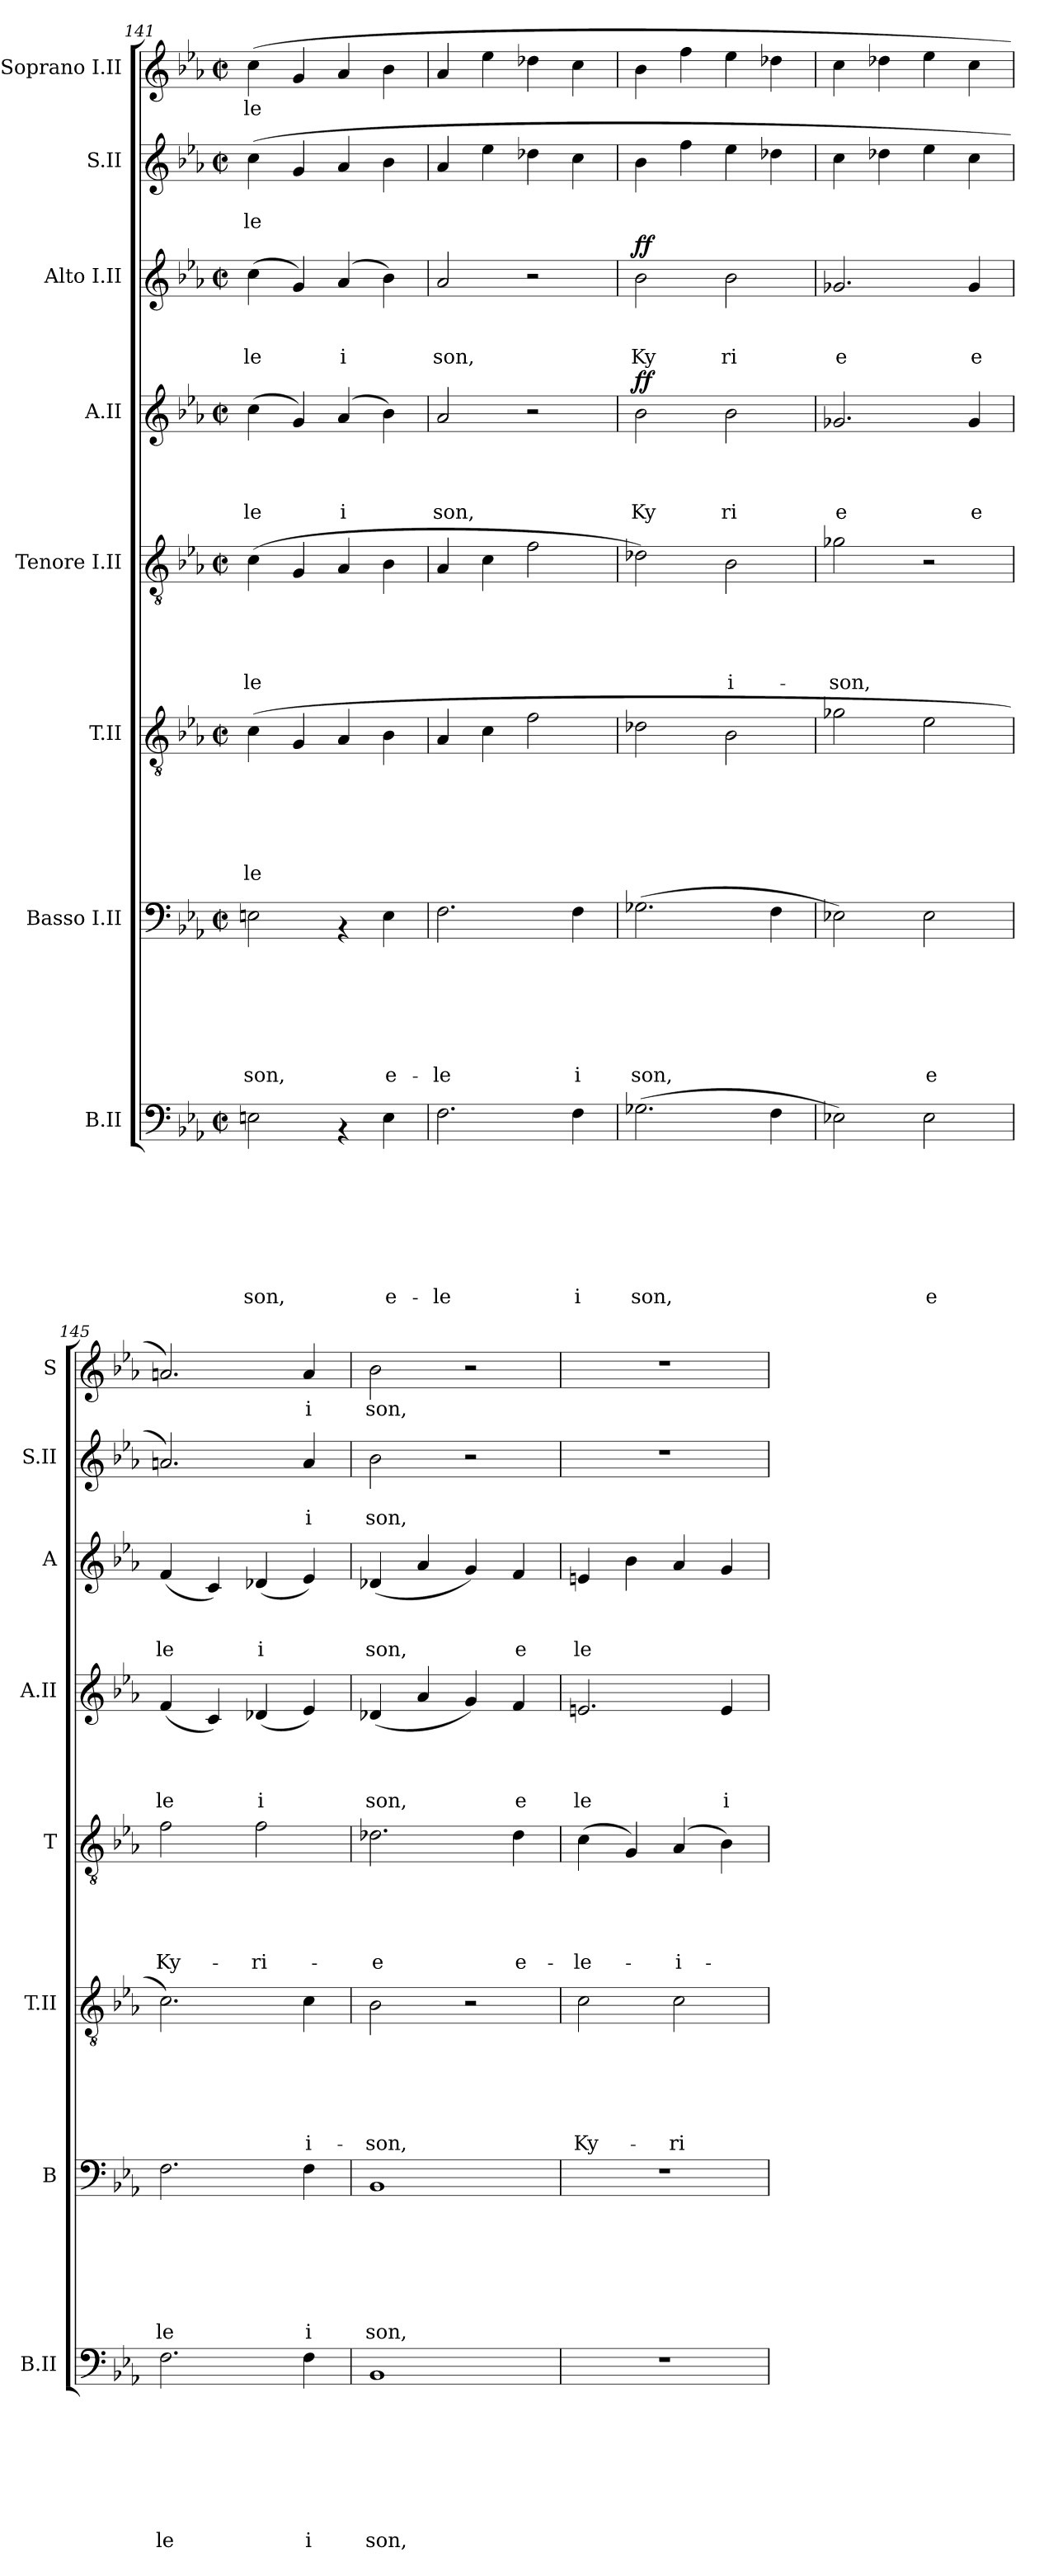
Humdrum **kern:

**kern	**text	**text	**text	**text	**text	**text	**text	**text	**kern	**text	**text	**text	**text	**text	**text	**text	**kern	**text	**text	**text	**text	**text	**text	**kern	**text	**text	**text	**text	**text	**kern	**text	**text	**text	**text	**dynam	**kern	**text	**text	**text	**dynam	**kern	**text	**text	**kern	**text
*part8	*part8	*part8	*part8	*part8	*part8	*part8	*part8	*part8	*part7	*part7	*part7	*part7	*part7	*part7	*part7	*part7	*part6	*part6	*part6	*part6	*part6	*part6	*part6	*part5	*part5	*part5	*part5	*part5	*part5	*part4	*part4	*part4	*part4	*part4	*part4	*part3	*part3	*part3	*part3	*part3	*part2	*part2	*part2	*part1	*part1
*staff8	*staff8	*staff8	*staff8	*staff8	*staff8	*staff8	*staff8	*staff8	*staff7	*staff7	*staff7	*staff7	*staff7	*staff7	*staff7	*staff7	*staff6	*staff6	*staff6	*staff6	*staff6	*staff6	*staff6	*staff5	*staff5	*staff5	*staff5	*staff5	*staff5	*staff4	*staff4	*staff4	*staff4	*staff4	*staff4	*staff3	*staff3	*staff3	*staff3	*staff3	*staff2	*staff2	*staff2	*staff1	*staff1
*I"B.II	*	*	*	*	*	*	*	*	*I"Basso I.II	*	*	*	*	*	*	*	*I"T.II	*	*	*	*	*	*	*I"Tenore I.II	*	*	*	*	*	*I"A.II	*	*	*	*	*	*I"Alto I.II	*	*	*	*	*I"S.II	*	*	*I"Soprano I.II	*
*I'B.II	*	*	*	*	*	*	*	*	*I'B	*	*	*	*	*	*	*	*I'T.II	*	*	*	*	*	*	*I'T	*	*	*	*	*	*I'A.II	*	*	*	*	*	*I'A	*	*	*	*	*I'S.II	*	*	*I'S	*
*clefF4	*	*	*	*	*	*	*	*	*clefF4	*	*	*	*	*	*	*	*clefGv2	*	*	*	*	*	*	*clefGv2	*	*	*	*	*	*clefG2	*	*	*	*	*	*clefG2	*	*	*	*	*clefG2	*	*	*clefG2	*
*k[b-e-a-]	*	*	*	*	*	*	*	*	*k[b-e-a-]	*	*	*	*	*	*	*	*k[b-e-a-]	*	*	*	*	*	*	*k[b-e-a-]	*	*	*	*	*	*k[b-e-a-]	*	*	*	*	*	*k[b-e-a-]	*	*	*	*	*k[b-e-a-]	*	*	*k[b-e-a-]	*
*E-:	*	*	*	*	*	*	*	*	*E-:	*	*	*	*	*	*	*	*E-:	*	*	*	*	*	*	*E-:	*	*	*	*	*	*E-:	*	*	*	*	*	*E-:	*	*	*	*	*E-:	*	*	*E-:	*
*M2/2	*	*	*	*	*	*	*	*	*M2/2	*	*	*	*	*	*	*	*M2/2	*	*	*	*	*	*	*M2/2	*	*	*	*	*	*M2/2	*	*	*	*	*	*M2/2	*	*	*	*	*M2/2	*	*	*M2/2	*
*met(c|)	*	*	*	*	*	*	*	*	*met(c|)	*	*	*	*	*	*	*	*met(c|)	*	*	*	*	*	*	*met(c|)	*	*	*	*	*	*met(c|)	*	*	*	*	*	*met(c|)	*	*	*	*	*met(c|)	*	*	*met(c|)	*
=141	=141	=141	=141	=141	=141	=141	=141	=141	=141	=141	=141	=141	=141	=141	=141	=141	=141	=141	=141	=141	=141	=141	=141	=141	=141	=141	=141	=141	=141	=141	=141	=141	=141	=141	=141	=141	=141	=141	=141	=141	=141	=141	=141	=141	=141
!	!	!	!	!	!	!	!	!LO:LY:b	!	!	!	!	!	!	!	!LO:LY:b	!	!	!	!	!	!	!LO:LY:b	!	!	!	!	!	!LO:LY:b	!	!	!	!	!LO:LY:b	!	!	!	!	!LO:LY:b	!	!	!	!LO:LY:b	!	!LO:LY:b
2En\	.	.	.	.	.	.	.	-son,	2En\	.	.	.	.	.	.	-son,	(>4c\	.	.	.	.	.	le	(>4c\	.	.	.	.	le	(>4cc\	.	.	.	le	.	(>4cc\	.	.	le	.	(>4cc\	.	le	(>4cc\	le
.	.	.	.	.	.	.	.	.	.	.	.	.	.	.	.	.	4G/	.	.	.	.	.	.	4G/	.	.	.	.	.	4g/)	.	.	.	.	.	4g/)	.	.	.	.	4g/	.	.	4g/	.
!	!	!	!	!	!	!	!	!	!	!	!	!	!	!	!	!	!	!	!	!	!	!	!	!	!	!	!	!	!	!	!	!	!	!LO:LY:b	!	!	!	!	!LO:LY:b	!	!	!	!	!	!
4rAA	.	.	.	.	.	.	.	.	4rAA	.	.	.	.	.	.	.	4A-/	.	.	.	.	.	.	4A-/	.	.	.	.	.	(>4a-/	.	.	.	i	.	(>4a-/	.	.	i	.	4a-/	.	.	4a-/	.
!	!	!	!	!	!	!	!	!LO:LY:b	!	!	!	!	!	!	!	!LO:LY:b	!	!	!	!	!	!	!	!	!	!	!	!	!	!	!	!	!	!	!	!	!	!	!	!	!	!	!	!	!
4E\	.	.	.	.	.	.	.	e-	4E\	.	.	.	.	.	.	e-	4B-\	.	.	.	.	.	.	4B-\	.	.	.	.	.	4b-\)	.	.	.	.	.	4b-\)	.	.	.	.	4b-\	.	.	4b-\	.
!!LO:PB:g=z
=142	=142	=142	=142	=142	=142	=142	=142	=142	=142	=142	=142	=142	=142	=142	=142	=142	=142	=142	=142	=142	=142	=142	=142	=142	=142	=142	=142	=142	=142	=142	=142	=142	=142	=142	=142	=142	=142	=142	=142	=142	=142	=142	=142	=142	=142
!	!	!	!	!	!	!	!	!LO:LY:b	!	!	!	!	!	!	!	!LO:LY:b	!	!	!	!	!	!	!	!	!	!	!	!	!	!	!	!	!	!LO:LY:b	!	!	!	!	!LO:LY:b	!	!	!	!	!	!
2.F\	.	.	.	.	.	.	.	-le	2.F\	.	.	.	.	.	.	-le	4A-/	.	.	.	.	.	.	4A-/	.	.	.	.	.	2a-/	.	.	.	son,	.	2a-/	.	.	son,	.	4a-/	.	.	4a-/	.
.	.	.	.	.	.	.	.	.	.	.	.	.	.	.	.	.	4c\	.	.	.	.	.	.	4c\	.	.	.	.	.	.	.	.	.	.	.	.	.	.	.	.	4ee-\	.	.	4ee-\	.
.	.	.	.	.	.	.	.	.	.	.	.	.	.	.	.	.	2f\	.	.	.	.	.	.	2f\	.	.	.	.	.	2r	.	.	.	.	.	2r	.	.	.	.	4dd-X\	.	.	4dd-X\	.
!	!	!	!	!	!	!	!	!LO:LY:b	!	!	!	!	!	!	!	!LO:LY:b	!	!	!	!	!	!	!	!	!	!	!	!	!	!	!	!	!	!	!	!	!	!	!	!	!	!	!	!	!
4F\	.	.	.	.	.	.	.	i	4F\	.	.	.	.	.	.	i	.	.	.	.	.	.	.	.	.	.	.	.	.	.	.	.	.	.	.	.	.	.	.	.	4cc\	.	.	4cc\	.
=143	=143	=143	=143	=143	=143	=143	=143	=143	=143	=143	=143	=143	=143	=143	=143	=143	=143	=143	=143	=143	=143	=143	=143	=143	=143	=143	=143	=143	=143	=143	=143	=143	=143	=143	=143	=143	=143	=143	=143	=143	=143	=143	=143	=143	=143
!	!	!	!	!	!	!	!	!LO:LY:b	!	!	!	!	!	!	!	!LO:LY:b	!	!	!	!	!	!	!	!	!	!	!	!	!	!	!	!	!	!LO:LY:b	!LO:DY:a	!	!	!	!LO:LY:b	!LO:DY:a	!	!	!	!	!
(>2.G-X\	.	.	.	.	.	.	.	son,	(>2.G-X\	.	.	.	.	.	.	son,	2d-X\	.	.	.	.	.	.	2d-X\)	.	.	.	.	.	2b-\	.	.	.	Ky	ff	2b-\	.	.	Ky	ff	4b-\	.	.	4b-\	.
.	.	.	.	.	.	.	.	.	.	.	.	.	.	.	.	.	.	.	.	.	.	.	.	.	.	.	.	.	.	.	.	.	.	.	.	.	.	.	.	.	4ff\	.	.	4ff\	.
!	!	!	!	!	!	!	!	!	!	!	!	!	!	!	!	!	!	!	!	!	!	!	!	!	!	!	!	!	!LO:LY:b	!	!	!	!	!LO:LY:b	!	!	!	!	!LO:LY:b	!	!	!	!	!	!
.	.	.	.	.	.	.	.	.	.	.	.	.	.	.	.	.	2B-\	.	.	.	.	.	.	2B-\	.	.	.	.	i-	2b-\	.	.	.	ri	.	2b-\	.	.	ri	.	4ee-\	.	.	4ee-\	.
4F\	.	.	.	.	.	.	.	.	4F\	.	.	.	.	.	.	.	.	.	.	.	.	.	.	.	.	.	.	.	.	.	.	.	.	.	.	.	.	.	.	.	4dd-X\	.	.	4dd-X\	.
=144	=144	=144	=144	=144	=144	=144	=144	=144	=144	=144	=144	=144	=144	=144	=144	=144	=144	=144	=144	=144	=144	=144	=144	=144	=144	=144	=144	=144	=144	=144	=144	=144	=144	=144	=144	=144	=144	=144	=144	=144	=144	=144	=144	=144	=144
!	!	!	!	!	!	!	!	!	!	!	!	!	!	!	!	!	!	!	!	!	!	!	!	!	!	!	!	!	!LO:LY:b	!	!	!	!	!LO:LY:b	!	!	!	!	!LO:LY:b	!	!	!	!	!	!
2E-X\)	.	.	.	.	.	.	.	.	2E-X\)	.	.	.	.	.	.	.	2g-X\	.	.	.	.	.	.	2g-X\	.	.	.	.	-son,	2.g-X/	.	.	.	e	.	2.g-X/	.	.	e	.	4cc\	.	.	4cc\	.
.	.	.	.	.	.	.	.	.	.	.	.	.	.	.	.	.	.	.	.	.	.	.	.	.	.	.	.	.	.	.	.	.	.	.	.	.	.	.	.	.	4dd-X\	.	.	4dd-X\	.
!	!	!	!	!	!	!	!	!LO:LY:b	!	!	!	!	!	!	!	!LO:LY:b	!	!	!	!	!	!	!	!	!	!	!	!	!	!	!	!	!	!	!	!	!	!	!	!	!	!	!	!	!
2E-\	.	.	.	.	.	.	.	e	2E-\	.	.	.	.	.	.	e	2e-\	.	.	.	.	.	.	2r	.	.	.	.	.	.	.	.	.	.	.	.	.	.	.	.	4ee-\	.	.	4ee-\	.
!	!	!	!	!	!	!	!	!	!	!	!	!	!	!	!	!	!	!	!	!	!	!	!	!	!	!	!	!	!	!	!	!	!	!LO:LY:b	!	!	!	!	!LO:LY:b	!	!	!	!	!	!
.	.	.	.	.	.	.	.	.	.	.	.	.	.	.	.	.	.	.	.	.	.	.	.	.	.	.	.	.	.	4g-/	.	.	.	e	.	4g-/	.	.	e	.	4cc\	.	.	4cc\	.
=145	=145	=145	=145	=145	=145	=145	=145	=145	=145	=145	=145	=145	=145	=145	=145	=145	=145	=145	=145	=145	=145	=145	=145	=145	=145	=145	=145	=145	=145	=145	=145	=145	=145	=145	=145	=145	=145	=145	=145	=145	=145	=145	=145	=145	=145
!	!	!	!	!	!	!	!	!LO:LY:b	!	!	!	!	!	!	!	!LO:LY:b	!	!	!	!	!	!	!	!	!	!	!	!	!LO:LY:b	!	!	!	!	!LO:LY:b	!	!	!	!	!LO:LY:b	!	!	!	!	!	!
2.F\	.	.	.	.	.	.	.	le	2.F\	.	.	.	.	.	.	le	2.c\)	.	.	.	.	.	.	2f\	.	.	.	.	Ky-	(<4f/	.	.	.	le	.	(<4f/	.	.	le	.	2.an/)	.	.	2.an/)	.
.	.	.	.	.	.	.	.	.	.	.	.	.	.	.	.	.	.	.	.	.	.	.	.	.	.	.	.	.	.	4c/)	.	.	.	.	.	4c/)	.	.	.	.	.	.	.	.	.
!	!	!	!	!	!	!	!	!	!	!	!	!	!	!	!	!	!	!	!	!	!	!	!	!	!	!	!	!	!LO:LY:b	!	!	!	!	!LO:LY:b	!	!	!	!	!LO:LY:b	!	!	!	!	!	!
.	.	.	.	.	.	.	.	.	.	.	.	.	.	.	.	.	.	.	.	.	.	.	.	2f\	.	.	.	.	-ri-	(<4d-X/	.	.	.	i	.	(<4d-X/	.	.	i	.	.	.	.	.	.
!	!	!	!	!	!	!	!	!LO:LY:b	!	!	!	!	!	!	!	!LO:LY:b	!	!	!	!	!	!	!LO:LY:b	!	!	!	!	!	!	!	!	!	!	!	!	!	!	!	!	!	!	!	!LO:LY:b	!	!LO:LY:b
4F\	.	.	.	.	.	.	.	i	4F\	.	.	.	.	.	.	i	4c\	.	.	.	.	.	i-	.	.	.	.	.	.	4e-/)	.	.	.	.	.	4e-/)	.	.	.	.	4a/	.	i	4a/	i
=146	=146	=146	=146	=146	=146	=146	=146	=146	=146	=146	=146	=146	=146	=146	=146	=146	=146	=146	=146	=146	=146	=146	=146	=146	=146	=146	=146	=146	=146	=146	=146	=146	=146	=146	=146	=146	=146	=146	=146	=146	=146	=146	=146	=146	=146
!	!	!	!	!	!	!	!	!LO:LY:b	!	!	!	!	!	!	!	!LO:LY:b	!	!	!	!	!	!	!LO:LY:b	!	!	!	!	!	!LO:LY:b	!	!	!	!	!LO:LY:b	!	!	!	!	!LO:LY:b	!	!	!	!LO:LY:b	!	!LO:LY:b
1BB-	.	.	.	.	.	.	.	son,	1BB-	.	.	.	.	.	.	son,	2B-\	.	.	.	.	.	-son,	2.d-X\	.	.	.	.	-e	(<4d-X/	.	.	.	son,	.	(<4d-X/	.	.	son,	.	2b-\	.	son,	2b-\	son,
.	.	.	.	.	.	.	.	.	.	.	.	.	.	.	.	.	.	.	.	.	.	.	.	.	.	.	.	.	.	4a-/	.	.	.	.	.	4a-/	.	.	.	.	.	.	.	.	.
.	.	.	.	.	.	.	.	.	.	.	.	.	.	.	.	.	2r	.	.	.	.	.	.	.	.	.	.	.	.	4g/)	.	.	.	.	.	4g/)	.	.	.	.	2r	.	.	2r	.
!	!	!	!	!	!	!	!	!	!	!	!	!	!	!	!	!	!	!	!	!	!	!	!	!	!	!	!	!	!LO:LY:b	!	!	!	!	!LO:LY:b	!	!	!	!	!LO:LY:b	!	!	!	!	!	!
.	.	.	.	.	.	.	.	.	.	.	.	.	.	.	.	.	.	.	.	.	.	.	.	4d-\	.	.	.	.	e-	4f/	.	.	.	e	.	4f/	.	.	e	.	.	.	.	.	.
=147	=147	=147	=147	=147	=147	=147	=147	=147	=147	=147	=147	=147	=147	=147	=147	=147	=147	=147	=147	=147	=147	=147	=147	=147	=147	=147	=147	=147	=147	=147	=147	=147	=147	=147	=147	=147	=147	=147	=147	=147	=147	=147	=147	=147	=147
!	!	!	!	!	!	!	!	!	!	!	!	!	!	!	!	!	!	!	!	!	!	!	!LO:LY:b	!	!	!	!	!	!LO:LY:b	!	!	!	!	!LO:LY:b	!	!	!	!	!LO:LY:b	!	!	!	!	!	!
1r	.	.	.	.	.	.	.	.	1r	.	.	.	.	.	.	.	2c\	.	.	.	.	.	Ky-	(>4c\	.	.	.	.	-le-	2.en/	.	.	.	le	.	4en/	.	.	le	.	1r	.	.	1r	.
.	.	.	.	.	.	.	.	.	.	.	.	.	.	.	.	.	.	.	.	.	.	.	.	4G/)	.	.	.	.	.	.	.	.	.	.	.	4b-\	.	.	.	.	.	.	.	.	.
!	!	!	!	!	!	!	!	!	!	!	!	!	!	!	!	!	!	!	!	!	!	!	!LO:LY:b	!	!	!	!	!	!LO:LY:b	!	!	!	!	!	!	!	!	!	!	!	!	!	!	!	!
.	.	.	.	.	.	.	.	.	.	.	.	.	.	.	.	.	2c\	.	.	.	.	.	-ri-	(>4A-/	.	.	.	.	-i-	.	.	.	.	.	.	4a-/	.	.	.	.	.	.	.	.	.
!	!	!	!	!	!	!	!	!	!	!	!	!	!	!	!	!	!	!	!	!	!	!	!	!	!	!	!	!	!	!	!	!	!	!LO:LY:b	!	!	!	!	!	!	!	!	!	!	!
.	.	.	.	.	.	.	.	.	.	.	.	.	.	.	.	.	.	.	.	.	.	.	.	4B-\)	.	.	.	.	.	4e/	.	.	.	i	.	4g/	.	.	.	.	.	.	.	.	.
=	=	=	=	=	=	=	=	=	=	=	=	=	=	=	=	=	=	=	=	=	=	=	=	=	=	=	=	=	=	=	=	=	=	=	=	=	=	=	=	=	=	=	=	=	=
*-	*-	*-	*-	*-	*-	*-	*-	*-	*-	*-	*-	*-	*-	*-	*-	*-	*-	*-	*-	*-	*-	*-	*-	*-	*-	*-	*-	*-	*-	*-	*-	*-	*-	*-	*-	*-	*-	*-	*-	*-	*-	*-	*-	*-	*-
